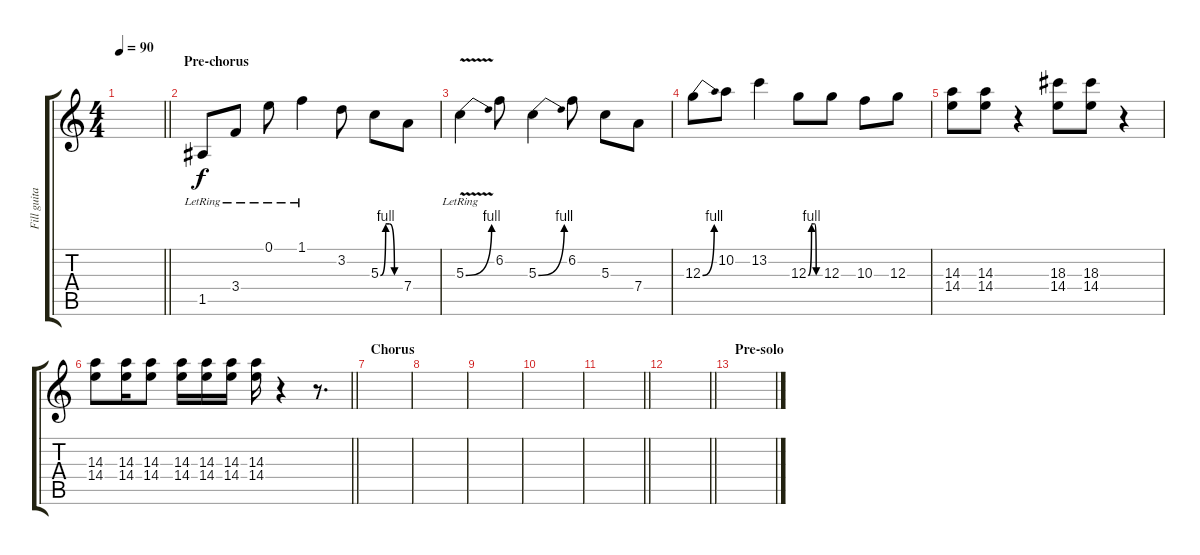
\track ("Fill guitar" "Fill guita") {instrument electricguitarclean}
\staff {score tabs}
\tuning (E4 B3 G3 D3 A2 E2) {hide}
\ts (4 4)
\tempo 90
\clef g2
\barLineRight lightlight
\ks c
|
\section ("" "Pre-chorus")
1.5{lr}.8 3.4{lr}.8 0.1{lr}.8 1.1{lr}.4 3.2.8 5.3{be (custom 0 0 16 4 27 4 43 0 50 0 60 0)}.8 7.4.8 |
5.3{be (bend 0 0 60 4) v lr}.4 6.2.8 5.3{be (bend 0 0 60 4)}.4 6.2.8 5.3.8 7.4.8 |
12.3{be (bend 0 0 60 4)}.8 10.2.8 13.2.4 12.3{be (custom 0 0 17 4 25 4 33 4 41 0 60 0)}.8 12.3.8 10.3.8 12.3.8 |
(14.3 14.4).8 (14.3 14.4).8 r.4 (18.3 14.4).8 (18.3 14.4).8 r.4 |
\barLineRight lightlight
(14.3 14.4).8 (14.3 14.4).16 (14.3 14.4).8 (14.3 14.4).16 (14.3 14.4).16 (14.3 14.4).16 (14.3 14.4).16 r.4 r.8{d} |
\section ("" "Chorus")
|
|
|
|
\barLineRight lightlight
|
\barLineRight lightlight
|
\section ("" "Pre-solo")
